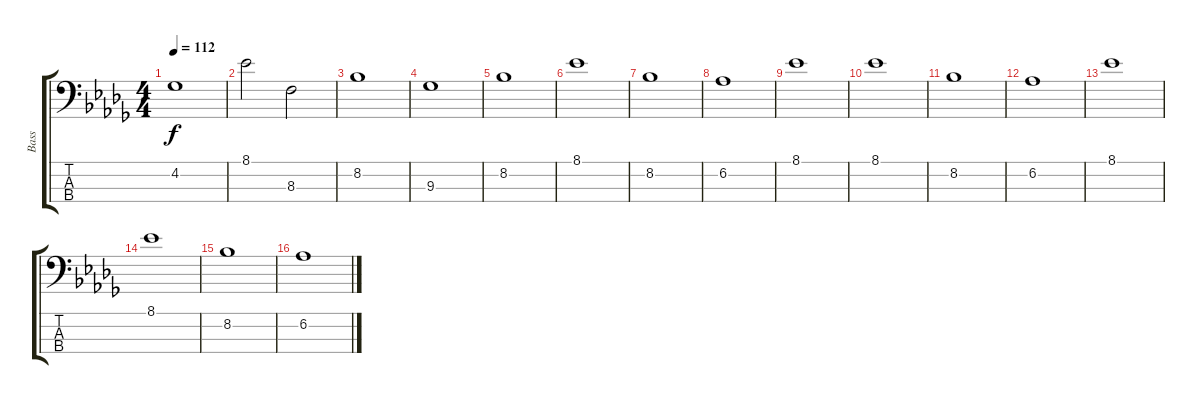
\track ("Bass" "Bass") {instrument electricbassfinger}
\staff {score tabs}
\tuning (G2 D2 A1 E1) {hide}
\ts (4 4)
\tempo 112
\clef f4
\ks bbminor
4.2.1{dy f} |
8.1.2 8.3.2 |
8.2.1 |
9.3.1 |
8.2.1 |
8.1.1 |
8.2.1 |
6.2.1 |
8.1.1 |
8.1.1 |
8.2.1 |
6.2.1 |
8.1.1 |
8.1.1 |
8.2.1 |
6.2.1
